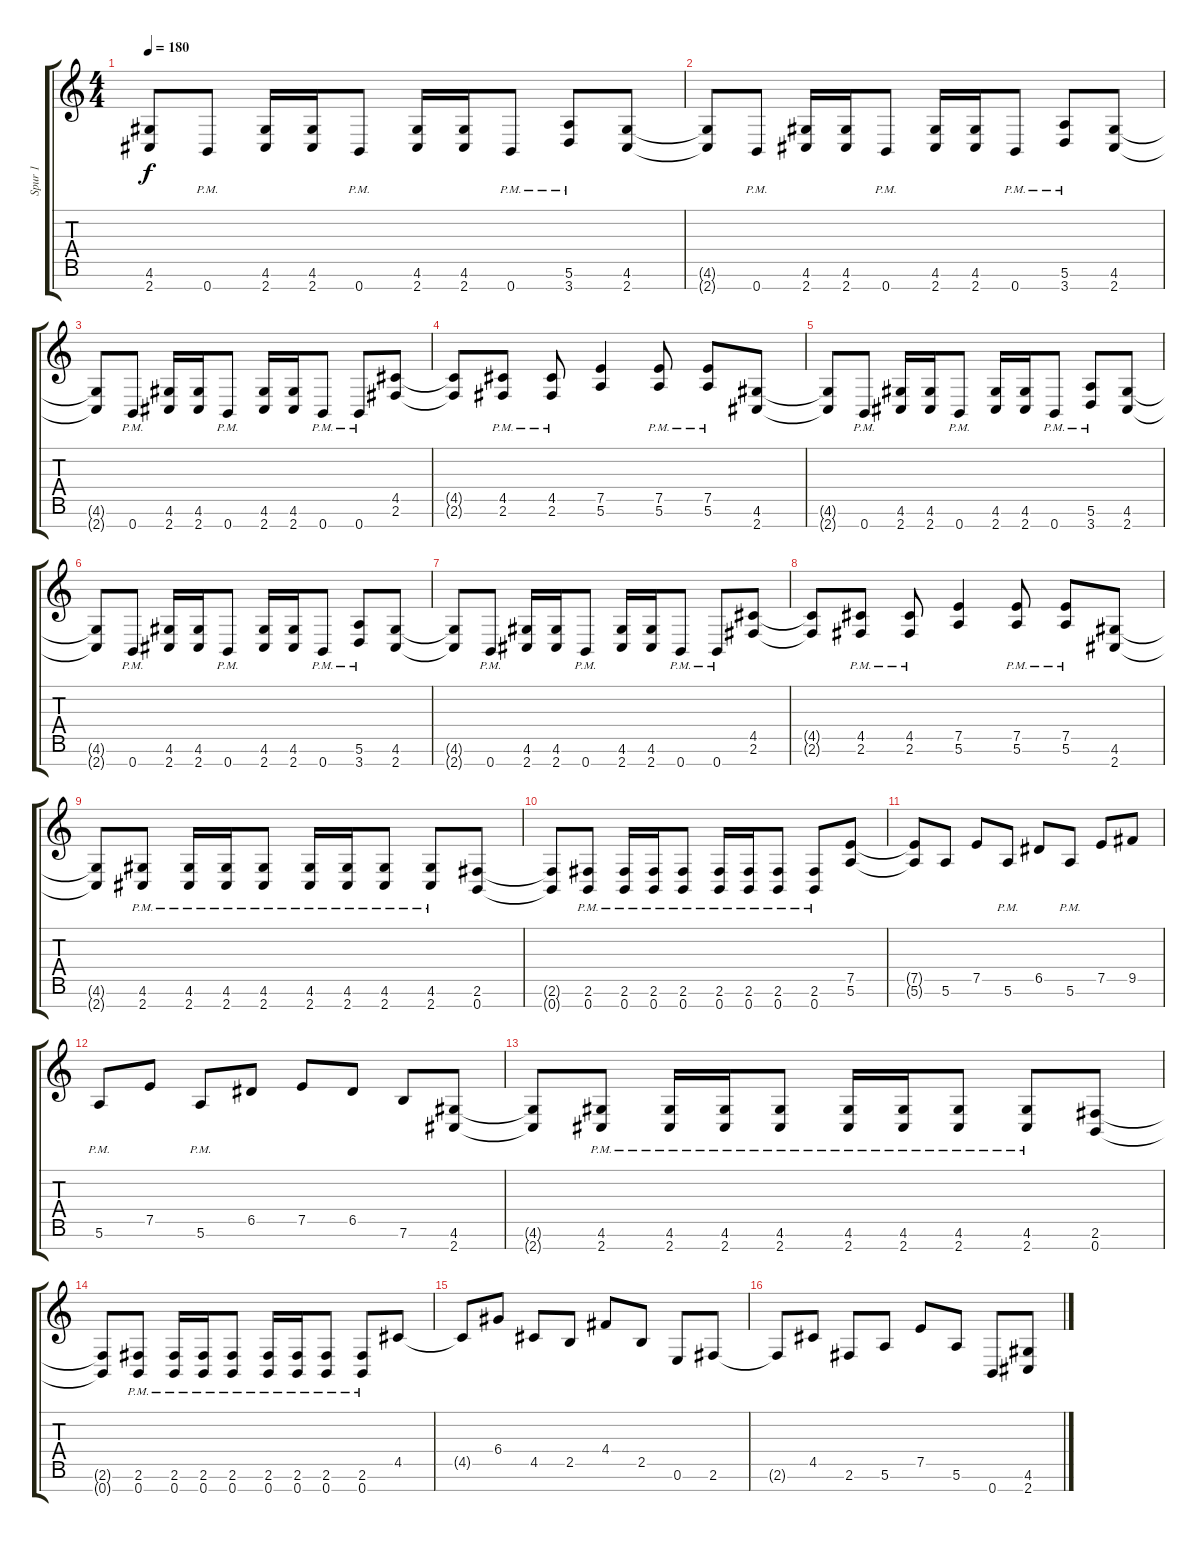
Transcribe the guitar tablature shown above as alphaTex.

\track ("Spur 1" "Spur 1") {instrument acousticguitarsteel}
\staff {score tabs}
\tuning (E4 B3 G3 D3 A2 E2 B1) {hide}
\ts (4 4)
\tempo 180
\clef g2
\ks c
(4.6{t} 2.7{t}).8{dy f} 0.7{pm}.8 (4.6 2.7).16 (4.6 2.7).16 0.7{pm}.8 (4.6 2.7).16 (4.6 2.7).16 0.7{pm}.8 (5.6{pm} 3.7{pm}).8 (4.6 2.7).8 |
(4.6{t} 2.7{t}).8 0.7{pm}.8 (4.6 2.7).16 (4.6 2.7).16 0.7{pm}.8 (4.6 2.7).16 (4.6 2.7).16 0.7{pm}.8 (5.6{pm} 3.7{pm}).8 (4.6 2.7).8 |
(4.6{t} 2.7{t}).8 0.7{pm}.8 (4.6 2.7).16 (4.6 2.7).16 0.7{pm}.8 (4.6 2.7).16 (4.6 2.7).16 0.7{pm}.8 0.7{pm}.8 (4.5 2.6).8 |
(4.5{t} 2.6{t}).8 (4.5{pm} 2.6{pm}).8 (4.5{pm} 2.6{pm}).8 (7.5 5.6).4 (7.5{pm} 5.6{pm}).8 (7.5{pm} 5.6{pm}).8 (4.6 2.7).8 |
(4.6{t} 2.7{t}).8 0.7{pm}.8 (4.6 2.7).16 (4.6 2.7).16 0.7{pm}.8 (4.6 2.7).16 (4.6 2.7).16 0.7{pm}.8 (5.6{pm} 3.7{pm}).8 (4.6 2.7).8 |
(4.6{t} 2.7{t}).8 0.7{pm}.8 (4.6 2.7).16 (4.6 2.7).16 0.7{pm}.8 (4.6 2.7).16 (4.6 2.7).16 0.7{pm}.8 (5.6{pm} 3.7{pm}).8 (4.6 2.7).8 |
(4.6{t} 2.7{t}).8 0.7{pm}.8 (4.6 2.7).16 (4.6 2.7).16 0.7{pm}.8 (4.6 2.7).16 (4.6 2.7).16 0.7{pm}.8 0.7{pm}.8 (4.5 2.6).8 |
(4.5{t} 2.6{t}).8 (4.5{pm} 2.6{pm}).8 (4.5{pm} 2.6{pm}).8 (7.5 5.6).4 (7.5{pm} 5.6{pm}).8 (7.5{pm} 5.6{pm}).8 (4.6 2.7).8 |
(4.6{t} 2.7{t}).8 (4.6{pm} 2.7{pm}).8 (4.6{pm} 2.7{pm}).16 (4.6{pm} 2.7{pm}).16 (4.6{pm} 2.7{pm}).8 (4.6{pm} 2.7{pm}).16 (4.6{pm} 2.7{pm}).16 (4.6{pm} 2.7{pm}).8 (4.6{pm} 2.7{pm}).8 (2.6 0.7).8 |
(2.6{t} 0.7{t}).8 (2.6{pm} 0.7{pm}).8 (2.6{pm} 0.7{pm}).16 (2.6{pm} 0.7{pm}).16 (2.6{pm} 0.7{pm}).8 (2.6{pm} 0.7{pm}).16 (2.6{pm} 0.7{pm}).16 (2.6{pm} 0.7{pm}).8 (2.6{pm} 0.7{pm}).8 (7.5 5.6).8 |
(7.5{t} 5.6{t}).8 5.6.8 7.5.8 5.6{pm}.8 6.5.8 5.6{pm}.8 7.5.8 9.5.8 |
5.6{pm}.8 7.5.8 5.6{pm}.8 6.5.8 7.5.8 6.5.8 7.6.8 (4.6 2.7).8 |
(4.6{t} 2.7{t}).8 (4.6{pm} 2.7{pm}).8 (4.6{pm} 2.7{pm}).16 (4.6{pm} 2.7{pm}).16 (4.6{pm} 2.7{pm}).8 (4.6{pm} 2.7{pm}).16 (4.6{pm} 2.7{pm}).16 (4.6{pm} 2.7{pm}).8 (4.6{pm} 2.7{pm}).8 (2.6 0.7).8 |
(2.6{t} 0.7{t}).8 (2.6{pm} 0.7{pm}).8 (2.6{pm} 0.7{pm}).16 (2.6{pm} 0.7{pm}).16 (2.6{pm} 0.7{pm}).8 (2.6{pm} 0.7{pm}).16 (2.6{pm} 0.7{pm}).16 (2.6{pm} 0.7{pm}).8 (2.6{pm} 0.7{pm}).8 4.5.8 |
4.5{t}.8 6.4.8 4.5.8 2.5.8 4.4.8 2.5.8 0.6.8 2.6.8 |
2.6{t}.8 4.5.8 2.6.8 5.6.8 7.5.8 5.6.8 0.7.8 (4.6 2.7).8
